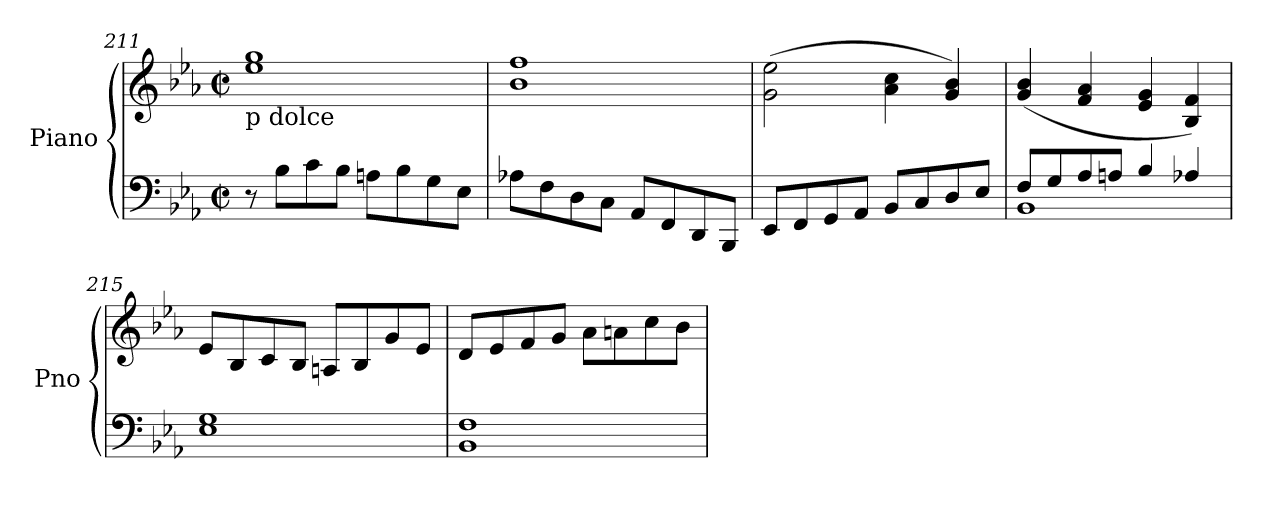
**kern	**kern
*part1	*part1
*staff2	*staff1
*I"Piano	*
*I'Pno	*
*clefF4	*clefG2
*k[b-e-a-]	*k[b-e-a-]
*E-:	*E-:
*M2/2	*M2/2
*met(c|)	*met(c|)
=211	=211
!	!LO:TX:b:t=p dolce
8r	1ee- 1gg
8B-\L	.
8c\	.
8B-\J	.
8An\L	.
8B-\	.
8G\	.
8E-\J	.
=212	=212
8A-X\L	1b- 1ff
8F\	.
8D\	.
8C\J	.
8AA-/L	.
8FF/	.
8DD/	.
8BBB-/J	.
!!LO:PB:g=z
=213	=213
8EE-/L	(>2g\ 2ee-\
8FF/	.
8GG/	.
8AA-/J	.
8BB-/L	4a-\ 4cc\
8C/	.
8D/	4g/ 4b-/)
8E-/J	.
=214	=214
*^	*
8F/L	1BB-	(<4g/ 4b-/
8G/	.	.
8A-/	.	4f/ 4a-/
8An/J	.	.
4B-/	.	4e-/ 4g/
4A-X/	.	4B-/ 4f/)
*v	*v	*
=215	=215
1E- 1G	8e-/L
.	8B-/
.	8c/
.	8B-/J
.	8An/L
.	8B-/
.	8g/
.	8e-/J
=216	=216
1BB- 1F	8d/L
.	8e-/
.	8f/
.	8g/J
.	8a-\L
.	8an\
.	8cc\
.	8b-\J
=	=
*-	*-
